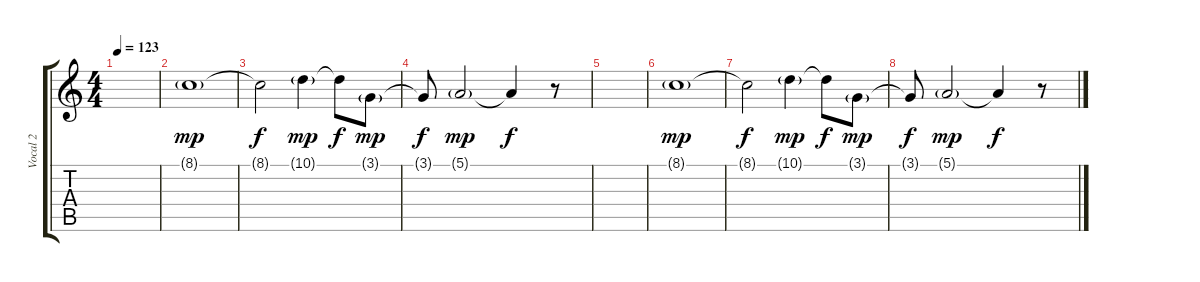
\track ("Vocal 2" "Vocal 2") {instrument lead6voice}
\staff {score tabs}
\tuning (E4 B3 G3 D3 A2 E2) {hide}
\ts (4 4)
\tempo 123
\clef g2
\ks c
|
8.1{g}.1{dy mp} |
8.1{t}.2{dy f} 10.1{g}.4{dy mp} 10.1{t}.8{dy f} 3.1{g}.8{dy mp} |
3.1{t}.8{dy f} 5.1{g}.2{dy mp} 5.1{t}.4{dy f} r.8 |
|
8.1{g}.1{dy mp} |
8.1{t}.2{dy f} 10.1{g}.4{dy mp} 10.1{t}.8{dy f} 3.1{g}.8{dy mp} |
3.1{t}.8{dy f} 5.1{g}.2{dy mp} 5.1{t}.4{dy f} r.8
